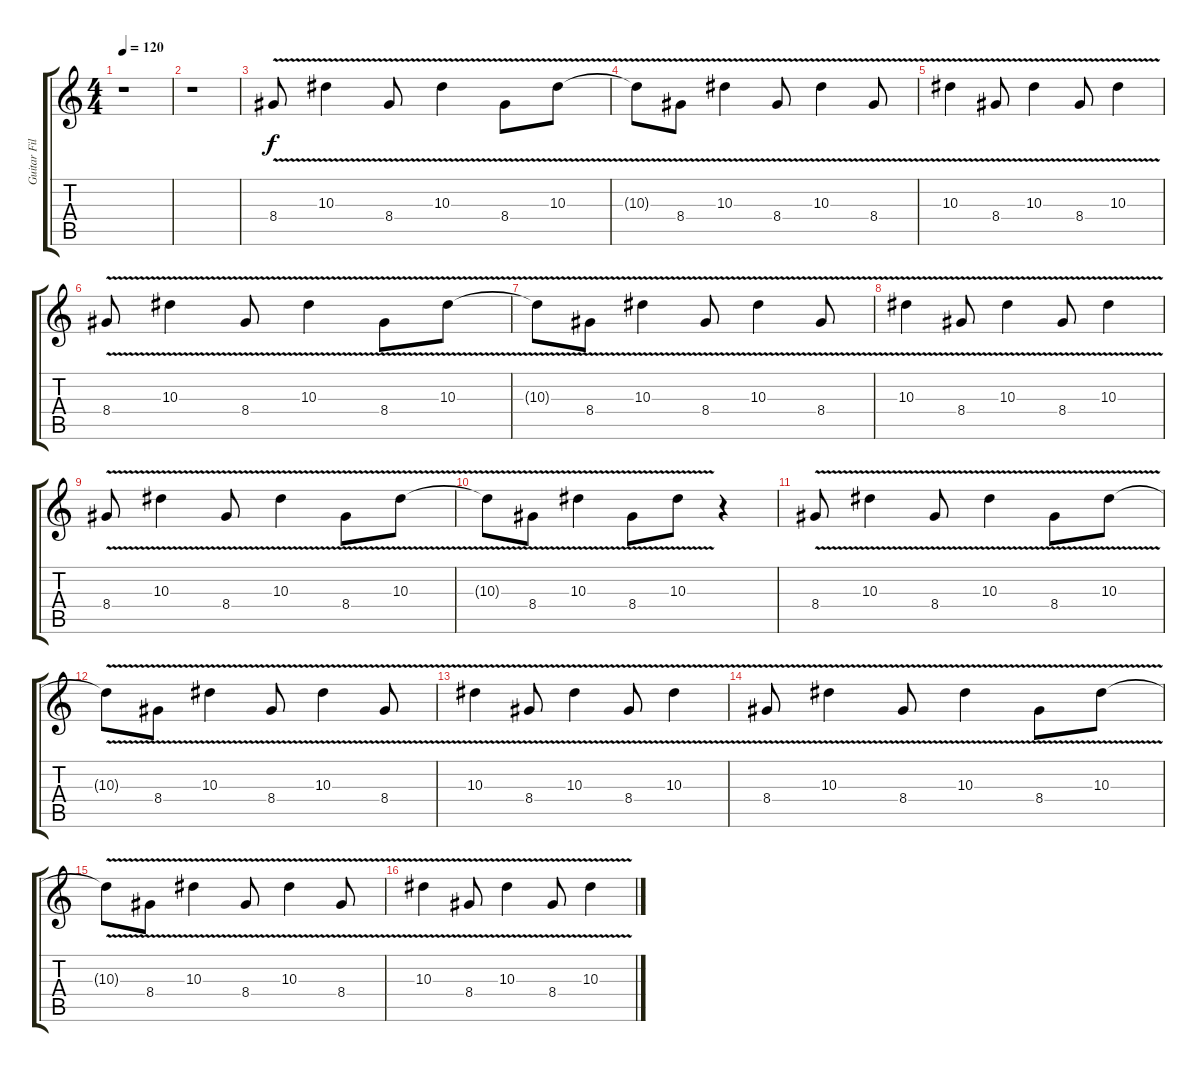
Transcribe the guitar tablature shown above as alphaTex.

\track ("Guitar Fills" "Guitar Fil") {instrument overdrivenguitar}
\staff {score tabs}
\tuning (D4 A3 F3 C3 G2 C2) {hide}
\ts (4 4)
\tempo 120
\clef g2
\ks c
r.1{dy f} |
r.1 |
8.4{v}.8{volume 6} 10.3{v}.4 8.4{v}.8 10.3{v}.4 8.4{v}.8 10.3{v}.8 |
10.3{t}.8 8.4{v}.8 10.3{v}.4 8.4{v}.8 10.3{v}.4 8.4{v}.8 |
10.3{v}.4 8.4{v}.8 10.3{v}.4 8.4{v}.8 10.3{v}.4 |
8.4{v}.8 10.3{v}.4 8.4{v}.8 10.3{v}.4 8.4{v}.8 10.3{v}.8 |
10.3{t}.8 8.4{v}.8 10.3{v}.4 8.4{v}.8 10.3{v}.4 8.4{v}.8 |
10.3{v}.4 8.4{v}.8 10.3{v}.4 8.4{v}.8 10.3{v}.4 |
8.4{v}.8 10.3{v}.4 8.4{v}.8 10.3{v}.4 8.4{v}.8 10.3{v}.8 |
10.3{t}.8 8.4{v}.8 10.3{v}.4 8.4{v}.8 10.3{v}.8 r.4 |
8.4{v}.8{volume 6} 10.3{v}.4 8.4{v}.8 10.3{v}.4 8.4{v}.8 10.3{v}.8 |
10.3{t}.8 8.4{v}.8 10.3{v}.4 8.4{v}.8 10.3{v}.4 8.4{v}.8 |
10.3{v}.4 8.4{v}.8 10.3{v}.4 8.4{v}.8 10.3{v}.4 |
8.4{v}.8 10.3{v}.4 8.4{v}.8 10.3{v}.4 8.4{v}.8 10.3{v}.8 |
10.3{t}.8 8.4{v}.8 10.3{v}.4 8.4{v}.8 10.3{v}.4 8.4{v}.8 |
10.3{v}.4 8.4{v}.8 10.3{v}.4 8.4{v}.8 10.3{v}.4
